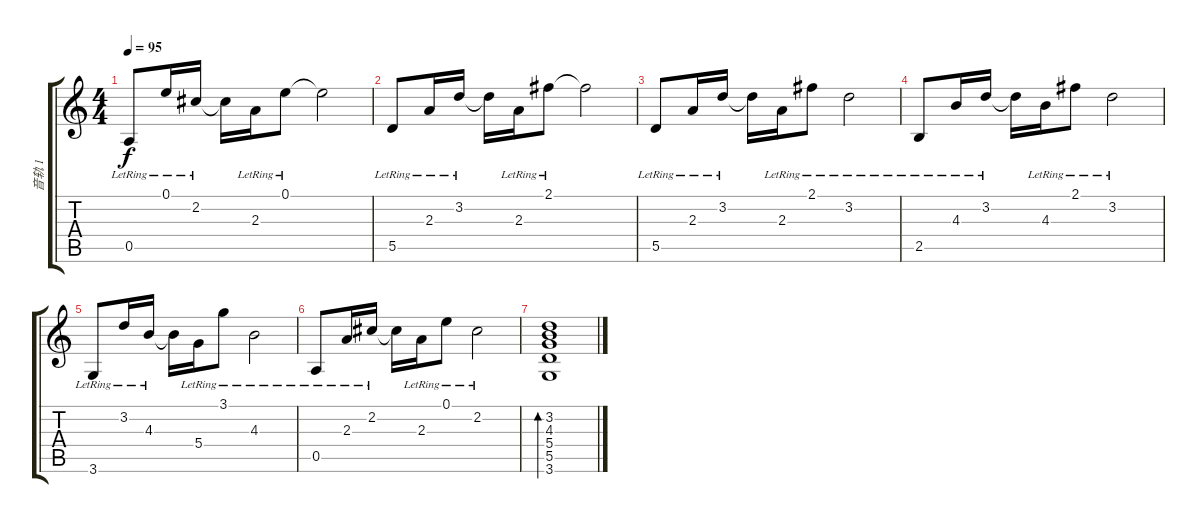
\track ("音轨 1" "音轨 1") {instrument acousticguitarsteel}
\staff {score tabs}
\tuning (E4 B3 G3 D3 A2 E2) {hide}
\ts (4 4)
\tempo 95
\clef g2
\ks c
0.5{lr}.8{dy f} 0.1{lr}.16 2.2{lr}.16 2.2{t}.16 2.3{lr}.16 0.1{lr}.8 0.1{t}.2 |
5.5{lr}.8 2.3{lr}.16 3.2{lr}.16 3.2{t}.16 2.3{lr}.16 2.1{lr}.8 2.1{t}.2 |
5.5{lr}.8 2.3{lr}.16 3.2{lr}.16 3.2{t}.16 2.3{lr}.16 2.1{lr}.8 3.2{lr}.2 |
2.5{lr}.8 4.3{lr}.16 3.2{lr}.16 3.2{t}.16 4.3{lr}.16 2.1{lr}.8 3.2{lr}.2 |
3.6{lr}.8 3.2{lr}.16 4.3{lr}.16 4.3{t}.16 5.4{lr}.16 3.1{lr}.8 4.3{lr}.2 |
0.5{lr}.8 2.3{lr}.16 2.2{lr}.16 2.2{t}.16 2.3{lr}.16 0.1{lr}.8 2.2{lr}.2 |
(3.2 4.3 5.4 5.5 3.6).1{bd 240}
